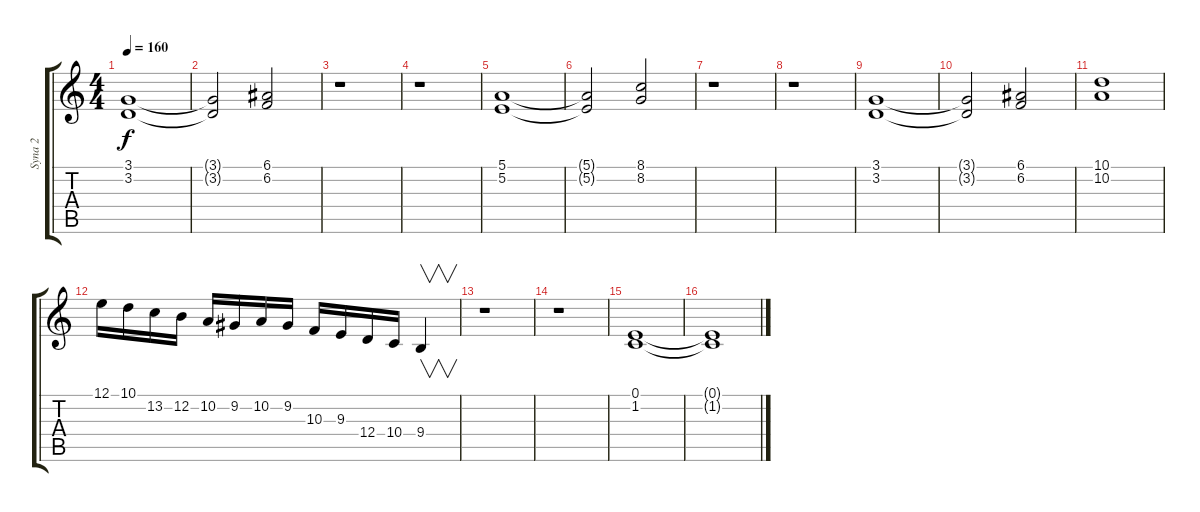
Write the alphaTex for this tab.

\track ("Syna 2" "Syna 2") {instrument choiraahs}
\staff {score tabs}
\tuning (E4 B3 G3 D3 A2 E2) {hide}
\ts (4 4)
\tempo 160
\clef g2
\ks c
(3.1 3.2).1{dy f} |
(3.1{t} 3.2{t}).2 (6.1 6.2).2 |
r.1 |
r.1 |
(5.1 5.2).1 |
(5.1{t} 5.2{t}).2 (8.1 8.2).2 |
r.1 |
r.1 |
(3.1 3.2).1 |
(3.1{t} 3.2{t}).2 (6.1 6.2).2 |
(10.1 10.2).1 |
12.1.16{volume 16 instrument harpsichord} 10.1.16 13.2.16 12.2.16 10.2.16 9.2.16 10.2.16 9.2.16 10.3.16 9.3.16 12.4.16 10.4.16 9.4.4{v} |
r.1 |
r.1 |
(0.1 1.2).1{volume 14 instrument choiraahs} |
(0.1{t} 1.2{t}).1
